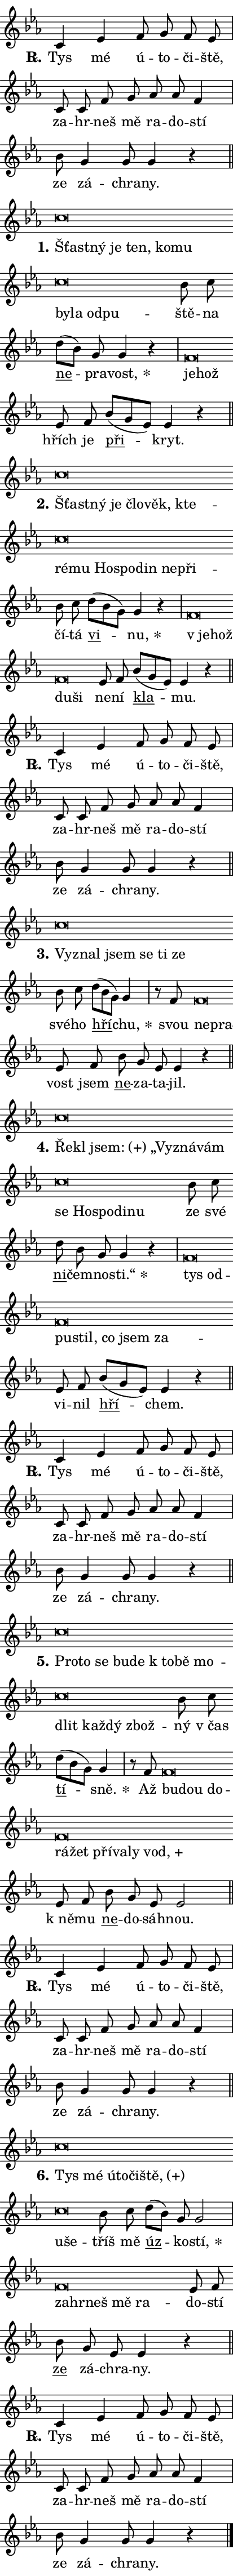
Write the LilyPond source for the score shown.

\version "2.24.0"
\header { tagline = "" }
\paper {
  indent = 0\cm
  top-margin = 0\cm
  right-margin = 0\cm
  bottom-margin = 0\cm
  left-margin = 0\cm
  paper-width = 7\cm
  page-breaking = #ly:one-page-breaking
  system-system-spacing.basic-distance = #11
  score-system-spacing.basic-distance = #11
  ragged-last = ##f
}


%% Author: Thomas Morley
%% https://lists.gnu.org/archive/html/lilypond-user/2020-05/msg00002.html
#(define (line-position grob)
"Returns position of @var[grob} in current system:
   @code{'start}, if at first time-step
   @code{'end}, if at last time-step
   @code{'middle} otherwise
"
  (let* ((col (ly:item-get-column grob))
         (ln (ly:grob-object col 'left-neighbor))
         (rn (ly:grob-object col 'right-neighbor))
         (col-to-check-left (if (ly:grob? ln) ln col))
         (col-to-check-right (if (ly:grob? rn) rn col))
         (break-dir-left
           (and
             (ly:grob-property col-to-check-left 'non-musical #f)
             (ly:item-break-dir col-to-check-left)))
         (break-dir-right
           (and
             (ly:grob-property col-to-check-right 'non-musical #f)
             (ly:item-break-dir col-to-check-right))))
        (cond ((eqv? 1 break-dir-left) 'start)
              ((eqv? -1 break-dir-right) 'end)
              (else 'middle))))

#(define (tranparent-at-line-position vctor)
  (lambda (grob)
  "Relying on @code{line-position} select the relevant enry from @var{vctor}.
Used to determine transparency,"
    (case (line-position grob)
      ((end) (not (vector-ref vctor 0)))
      ((middle) (not (vector-ref vctor 1)))
      ((start) (not (vector-ref vctor 2))))))

noteHeadBreakVisibility =
#(define-music-function (break-visibility)(vector?)
"Makes @code{NoteHead}s transparent relying on @var{break-visibility}"
#{
  \override NoteHead.transparent =
    #(tranparent-at-line-position break-visibility)
#})

#(define delete-ledgers-for-transparent-note-heads
  (lambda (grob)
    "Reads whether a @code{NoteHead} is transparent.
If so this @code{NoteHead} is removed from @code{'note-heads} from
@var{grob}, which is supposed to be @code{LedgerLineSpanner}.
As a result ledgers are not printed for this @code{NoteHead}"
    (let* ((nhds-array (ly:grob-object grob 'note-heads))
           (nhds-list
             (if (ly:grob-array? nhds-array)
                 (ly:grob-array->list nhds-array)
                 '()))
           ;; Relies on the transparent-property being done before
           ;; Staff.LedgerLineSpanner.after-line-breaking is executed.
           ;; This is fragile ...
           (to-keep
             (remove
               (lambda (nhd)
                 (ly:grob-property nhd 'transparent #f))
               nhds-list)))
      ;; TODO find a better method to iterate over grob-arrays, similiar
      ;; to filter/remove etc for lists
      ;; For now rebuilt from scratch
      (set! (ly:grob-object grob 'note-heads)  '())
      (for-each
        (lambda (nhd)
          (ly:pointer-group-interface::add-grob grob 'note-heads nhd))
        to-keep))))

hideNotes = {
  \noteHeadBreakVisibility #begin-of-line-visible
}
unHideNotes = {
  \noteHeadBreakVisibility #all-visible
}

% work-around for resetting accidentals
% https://lilypond.org/doc/v2.23/Documentation/notation/displaying-rhythms#unmetered-music
cadenzaMeasure = {
  \cadenzaOff
  \partial 1024 s1024
  \cadenzaOn
}

#(define-markup-command (accent layout props text) (markup?)
  "Underline accented syllable"
  (interpret-markup layout props
    #{\markup \override #'(offset . 4.3) \underline { #text }#}))

responsum = \markup \concat {
  "R" \hspace #-1.05 \path #0.1 #'((moveto 0 0.07) (lineto 0.9 0.8)) \hspace #0.05 "."
}

\layout {
    \context {
        \Staff
        \remove "Time_signature_engraver"
        \override LedgerLineSpanner.after-line-breaking = #delete-ledgers-for-transparent-note-heads
    }
    \context {
        \Voice {
            \override NoteHead.output-attributes = #'((class . "notehead"))
            \override Hairpin.height = #0.55
        }
    }
    \context {
        \Lyrics {
            \override StanzaNumber.output-attributes = #'((class . "stanzanumber"))
            \override LyricSpace.minimum-distance = #0.9
            \override LyricText.font-name = #"TeX Gyre Schola"
            \override LyricText.font-size = 1
            \override StanzaNumber.font-name = #"TeX Gyre Schola Bold"
            \override StanzaNumber.font-size = 1
        }
    }
}

% magnetic-lyrics.ily
%
%   written by
%     Jean Abou Samra <jean@abou-samra.fr>
%     Werner Lemberg <wl@gnu.org>
%
%   adapted by
%     Jiri Hon <jiri.hon@gmail.com>
%
% Version 2022-Apr-15

% https://www.mail-archive.com/lilypond-user@gnu.org/msg149350.html

#(define (Left_hyphen_pointer_engraver context)
   "Collect syllable-hyphen-syllable occurrences in lyrics and store
them in properties.  This engraver only looks to the left.  For
example, if the lyrics input is @code{foo -- bar}, it does the
following.

@itemize @bullet
@item
Set the @code{text} property of the @code{LyricHyphen} grob between
@q{foo} and @q{bar} to @code{foo}.

@item
Set the @code{left-hyphen} property of the @code{LyricText} grob with
text @q{foo} to the @code{LyricHyphen} grob between @q{foo} and
@q{bar}.
@end itemize

Use this auxiliary engraver in combination with the
@code{lyric-@/text::@/apply-@/magnetic-@/offset!} hook."
   (let ((hyphen #f)
         (text #f))
     (make-engraver
      (acknowledgers
       ((lyric-syllable-interface engraver grob source-engraver)
        (set! text grob)))
      (end-acknowledgers
       ((lyric-hyphen-interface engraver grob source-engraver)
        ;(when (not (grob::has-interface grob 'lyric-space-interface))
          (set! hyphen grob)));)
      ((stop-translation-timestep engraver)
       (when (and text hyphen)
         (ly:grob-set-object! text 'left-hyphen hyphen))
       (set! text #f)
       (set! hyphen #f)))))

#(define (lyric-text::apply-magnetic-offset! grob)
   "If the space between two syllables is less than the value in
property @code{LyricText@/.details@/.squash-threshold}, move the right
syllable to the left so that it gets concatenated with the left
syllable.

Use this function as a hook for
@code{LyricText@/.after-@/line-@/breaking} if the
@code{Left_@/hyphen_@/pointer_@/engraver} is active."
   (let ((hyphen (ly:grob-object grob 'left-hyphen #f)))
     (when hyphen
       (let ((left-text (ly:spanner-bound hyphen LEFT)))
         (when (grob::has-interface left-text 'lyric-syllable-interface)
           (let* ((common (ly:grob-common-refpoint grob left-text X))
                  (this-x-ext (ly:grob-extent grob common X))
                  (left-x-ext
                   (begin
                     ;; Trigger magnetism for left-text.
                     (ly:grob-property left-text 'after-line-breaking)
                     (ly:grob-extent left-text common X)))
                  ;; `delta` is the gap width between two syllables.
                  (delta (- (interval-start this-x-ext)
                            (interval-end left-x-ext)))
                  (details (ly:grob-property grob 'details))
                  (threshold (assoc-get 'squash-threshold details 0.2)))
             (when (< delta threshold)
               (let* (;; We have to manipulate the input text so that
                      ;; ligatures crossing syllable boundaries are not
                      ;; disabled.  For languages based on the Latin
                      ;; script this is essentially a beautification.
                      ;; However, for non-Western scripts it can be a
                      ;; necessity.
                      (lt (ly:grob-property left-text 'text))
                      (rt (ly:grob-property grob 'text))
                      (is-space (grob::has-interface hyphen 'lyric-space-interface))
                      (space (if is-space " " ""))
                      (space-markup (grob-interpret-markup grob " "))
                      (space-size (interval-length (ly:stencil-extent space-markup X)))
                      (extra-delta (if is-space space-size 0))
                      ;; Append new syllable.
                      (ltrt-space (if (and (string? lt) (string? rt))
                                (string-append lt space rt)
                                (make-concat-markup (list lt space rt))))
                      ;; Right-align `ltrt` to the right side.
                      (ltrt-space-markup (grob-interpret-markup
                               grob
                               (make-translate-markup
                                (cons (interval-length this-x-ext) 0)
                                (make-right-align-markup ltrt-space)))))
                 (begin
                   ;; Don't print `left-text`.
                   (ly:grob-set-property! left-text 'stencil #f)
                   ;; Set text and stencil (which holds all collected
                   ;; syllables so far) and shift it to the left.
                   (ly:grob-set-property! grob 'text ltrt-space)
                   (ly:grob-set-property! grob 'stencil ltrt-space-markup)
                   (ly:grob-translate-axis! grob (- (- delta extra-delta)) X))))))))))


#(define (lyric-hyphen::displace-bounds-first grob)
   ;; Make very sure this callback isn't triggered too early.
   (let ((left (ly:spanner-bound grob LEFT))
         (right (ly:spanner-bound grob RIGHT)))
     (ly:grob-property left 'after-line-breaking)
     (ly:grob-property right 'after-line-breaking)
     (ly:lyric-hyphen::print grob)))

squashThreshold = #0.4

\layout {
  \context {
    \Lyrics
    \consists #Left_hyphen_pointer_engraver
    \override LyricText.after-line-breaking =
      #lyric-text::apply-magnetic-offset!
    \override LyricHyphen.stencil = #lyric-hyphen::displace-bounds-first
    \override LyricText.details.squash-threshold = \squashThreshold
    \override LyricHyphen.minimum-distance = 0
    \override LyricHyphen.minimum-length = \squashThreshold
  }
}

squash = \override LyricText.details.squash-threshold = 9999
unSquash = \override LyricText.details.squash-threshold = \squashThreshold

left = \override LyricText.self-alignment-X = #LEFT
unLeft = \revert LyricText.self-alignment-X

starOffset = #(lambda (grob) 
                (let ((x_offset (ly:self-alignment-interface::aligned-on-x-parent grob)))
                  (if (= x_offset 0) 0 (+ x_offset 1.2))))

star = #(define-music-function (syllable)(string?)
"Append star separator at the end of a syllable"
#{
  \once \override LyricText.X-offset = #starOffset
  \lyricmode { \markup {
    #syllable
    \override #'((font-name . "TeX Gyre Schola Bold")) \hspace #0.2 \lower #0.65 \larger "*"
  } }
#})

starAccent = #(define-music-function (syllable)(string?)
"Append star separator at the end of a syllable and make accent"
#{
  \once \override LyricText.X-offset = #starOffset
  \lyricmode { \markup {
    \accent #syllable
    \override #'((font-name . "TeX Gyre Schola Bold")) \hspace #0.2 \lower #0.65 \larger "*"
  } }
#})

breath = #(define-music-function (syllable)(string?)
"Append breathing indicator at the end of a syllable"
#{
  \lyricmode { \markup { #syllable "+" } }
#})

optionalBreath = #(define-music-function (syllable)(string?)
"Append optional breathing indicator at the end of a syllable"
#{
  \lyricmode { \markup { #syllable "(+)" } }
#})


\score {
    <<
        \new Voice = "melody" { \cadenzaOn \key es \major \relative { c'4 es f8 g f es \cadenzaMeasure \bar "|" c c f g as as f4 \cadenzaMeasure \bar "|" bes8 g4 g8 g4 r \cadenzaMeasure \bar "||" \break } }
        \new Lyrics \lyricsto "melody" { \lyricmode { \set stanza = \responsum
Tys mé ú -- to -- či -- ště, za -- hr -- neš mě ra -- do -- stí ze zá -- chra -- ny. } }
    >>
    \layout {}
}

\score {
    <<
        \new Voice = "melody" { \cadenzaOn \key es \major \relative { c''\breve*1/16 \hideNotes \breve*1/16 \bar "" \breve*1/16 \bar "" \breve*1/16 \bar "" \breve*1/16 \bar "" \breve*1/16 \bar "" \breve*1/16 \bar "" \breve*1/16 \bar "" \breve*1/16 \breve*1/16 \bar "" \unHideNotes bes8 c \bar "" d[( bes)] g g4 r \cadenzaMeasure \bar "|" f\breve*1/16 \hideNotes \breve*1/16 \bar "" \unHideNotes es8 f \bar "" bes[( g es)] es4 r \cadenzaMeasure \bar "||" \break } }
        \new Lyrics \lyricsto "melody" { \lyricmode { \set stanza = "1."
\left Šťast -- \squash ný je ten, ko -- mu by -- la od -- pu -- \unLeft \unSquash ště -- na \markup \accent ne -- pra -- \star vost, \left je -- \squash hož \unLeft \unSquash hřích je \markup \accent při -- kryt. } }
    >>
    \layout {}
}

\score {
    <<
        \new Voice = "melody" { \cadenzaOn \key es \major \relative { c''\breve*1/16 \hideNotes \breve*1/16 \bar "" \breve*1/16 \bar "" \breve*1/16 \bar "" \breve*1/16 \bar "" \breve*1/16 \bar "" \breve*1/16 \bar "" \breve*1/16 \bar "" \breve*1/16 \bar "" \breve*1/16 \bar "" \breve*1/16 \bar "" \breve*1/16 \breve*1/16 \bar "" \unHideNotes bes8 c \bar "" d[( bes g)] g4 r \cadenzaMeasure \bar "|" f\breve*1/16 \hideNotes \breve*1/16 \bar "" \breve*1/16 \breve*1/16 \bar "" \unHideNotes es8 f \bar "" bes[( g es)] es4 r \cadenzaMeasure \bar "||" \break } }
        \new Lyrics \lyricsto "melody" { \lyricmode { \set stanza = "2."
\left Šťast -- \squash ný je člo -- věk, kte -- ré -- mu Ho -- spo -- din ne -- při -- \unLeft \unSquash čí -- tá \markup \accent vi -- \star nu, \left "v je" -- \squash hož du -- ši \unLeft \unSquash ne -- ní \markup \accent kla -- mu. } }
    >>
    \layout {}
}

\score {
    <<
        \new Voice = "melody" { \cadenzaOn \key es \major \relative { c'4 es f8 g f es \cadenzaMeasure \bar "|" c c f g as as f4 \cadenzaMeasure \bar "|" bes8 g4 g8 g4 r \cadenzaMeasure \bar "||" \break } }
        \new Lyrics \lyricsto "melody" { \lyricmode { \set stanza = \responsum
Tys mé ú -- to -- či -- ště, za -- hr -- neš mě ra -- do -- stí ze zá -- chra -- ny. } }
    >>
    \layout {}
}

\score {
    <<
        \new Voice = "melody" { \cadenzaOn \key es \major \relative { c''\breve*1/16 \hideNotes \breve*1/16 \bar "" \breve*1/16 \bar "" \breve*1/16 \bar "" \breve*1/16 \breve*1/16 \bar "" \unHideNotes bes8 c \bar "" d[( bes g)] g4 \cadenzaMeasure \bar "|" r8 f8 f\breve*1/16 \hideNotes \breve*1/16 \bar "" \unHideNotes es8 f \bar "" bes g es es4 r \cadenzaMeasure \bar "||" \break } }
        \new Lyrics \lyricsto "melody" { \lyricmode { \set stanza = "3."
\left Vy -- \squash znal jsem se ti ze \unLeft \unSquash své -- ho \markup \accent hří -- \star chu, svou \left ne -- \squash pra -- \unLeft \unSquash vost jsem \markup \accent ne -- za -- ta -- jil. } }
    >>
    \layout {}
}

\score {
    <<
        \new Voice = "melody" { \cadenzaOn \key es \major \relative { c''\breve*1/16 \hideNotes \breve*1/16 \bar "" \breve*1/16 \bar "" \breve*1/16 \bar "" \breve*1/16 \bar "" \breve*1/16 \bar "" \breve*1/16 \bar "" \breve*1/16 \bar "" \breve*1/16 \bar "" \breve*1/16 \breve*1/16 \bar "" \unHideNotes bes8 c \bar "" d bes g g4 r \cadenzaMeasure \bar "|" f\breve*1/16 \hideNotes \breve*1/16 \bar "" \breve*1/16 \bar "" \breve*1/16 \bar "" \breve*1/16 \bar "" \breve*1/16 \breve*1/16 \bar "" \unHideNotes es8 f \bar "" bes[( g es)] es4 r \cadenzaMeasure \bar "||" \break } }
        \new Lyrics \lyricsto "melody" { \lyricmode { \set stanza = "4."
\left Ře -- \squash kl \optionalBreath jsem: „Vy -- zná -- vám se Ho -- spo -- di -- nu \unLeft \unSquash ze své \markup \accent ni -- čem -- no -- \star sti.“ \left tys \squash od -- pu -- stil, co jsem za -- \unLeft \unSquash vi -- nil \markup \accent hří -- chem. } }
    >>
    \layout {}
}

\score {
    <<
        \new Voice = "melody" { \cadenzaOn \key es \major \relative { c'4 es f8 g f es \cadenzaMeasure \bar "|" c c f g as as f4 \cadenzaMeasure \bar "|" bes8 g4 g8 g4 r \cadenzaMeasure \bar "||" \break } }
        \new Lyrics \lyricsto "melody" { \lyricmode { \set stanza = \responsum
Tys mé ú -- to -- či -- ště, za -- hr -- neš mě ra -- do -- stí ze zá -- chra -- ny. } }
    >>
    \layout {}
}

\score {
    <<
        \new Voice = "melody" { \cadenzaOn \key es \major \relative { c''\breve*1/16 \hideNotes \breve*1/16 \bar "" \breve*1/16 \bar "" \breve*1/16 \bar "" \breve*1/16 \bar "" \breve*1/16 \bar "" \breve*1/16 \bar "" \breve*1/16 \bar "" \breve*1/16 \bar "" \breve*1/16 \bar "" \breve*1/16 \breve*1/16 \bar "" \unHideNotes bes8 c \bar "" d[( bes g)] g4 \cadenzaMeasure \bar "|" r8 f8 f\breve*1/16 \hideNotes \breve*1/16 \bar "" \breve*1/16 \bar "" \breve*1/16 \bar "" \breve*1/16 \bar "" \breve*1/16 \bar "" \breve*1/16 \bar "" \breve*1/16 \breve*1/16 \bar "" \unHideNotes es8 f \bar "" bes g es es2 \cadenzaMeasure \bar "||" \break } }
        \new Lyrics \lyricsto "melody" { \lyricmode { \set stanza = "5."
\left Pro -- \squash to se bu -- de "k to" -- bě mo -- dlit kaž -- dý zbož -- \unLeft \unSquash ný "v čas" \markup \accent tí -- \star sně. Až \left bu -- \squash dou do -- rá -- žet pří -- va -- ly \breath "vod," \unLeft \unSquash "k ně" -- mu \markup \accent ne -- do -- sáh -- nou. } }
    >>
    \layout {}
}

\score {
    <<
        \new Voice = "melody" { \cadenzaOn \key es \major \relative { c'4 es f8 g f es \cadenzaMeasure \bar "|" c c f g as as f4 \cadenzaMeasure \bar "|" bes8 g4 g8 g4 r \cadenzaMeasure \bar "||" \break } }
        \new Lyrics \lyricsto "melody" { \lyricmode { \set stanza = \responsum
Tys mé ú -- to -- či -- ště, za -- hr -- neš mě ra -- do -- stí ze zá -- chra -- ny. } }
    >>
    \layout {}
}

\score {
    <<
        \new Voice = "melody" { \cadenzaOn \key es \major \relative { c''\breve*1/16 \hideNotes \breve*1/16 \bar "" \breve*1/16 \bar "" \breve*1/16 \bar "" \breve*1/16 \bar "" \breve*1/16 \bar "" \breve*1/16 \breve*1/16 \bar "" \unHideNotes bes8 c \bar "" d[( bes)] g g2 \cadenzaMeasure \bar "|" f\breve*1/16 \hideNotes \breve*1/16 \bar "" \breve*1/16 \bar "" \breve*1/16 \breve*1/16 \bar "" \unHideNotes es8 f \bar "" bes g es es4 r \cadenzaMeasure \bar "||" \break } }
        \new Lyrics \lyricsto "melody" { \lyricmode { \set stanza = "6."
\left Tys \squash mé ú -- to -- či -- \optionalBreath ště, u -- še -- \unLeft \unSquash tříš mě \markup \accent úz -- ko -- \star stí, \left za -- \squash hr -- neš mě ra -- \unLeft \unSquash do -- stí \markup \accent ze zá -- chra -- ny. } }
    >>
    \layout {}
}

\score {
    <<
        \new Voice = "melody" { \cadenzaOn \key es \major \relative { c'4 es f8 g f es \cadenzaMeasure \bar "|" c c f g as as f4 \cadenzaMeasure \bar "|" bes8 g4 g8 g4 r \cadenzaMeasure \bar "||" \break } \bar "|." }
        \new Lyrics \lyricsto "melody" { \lyricmode { \set stanza = \responsum
Tys mé ú -- to -- či -- ště, za -- hr -- neš mě ra -- do -- stí ze zá -- chra -- ny. } }
    >>
    \layout {}
}
